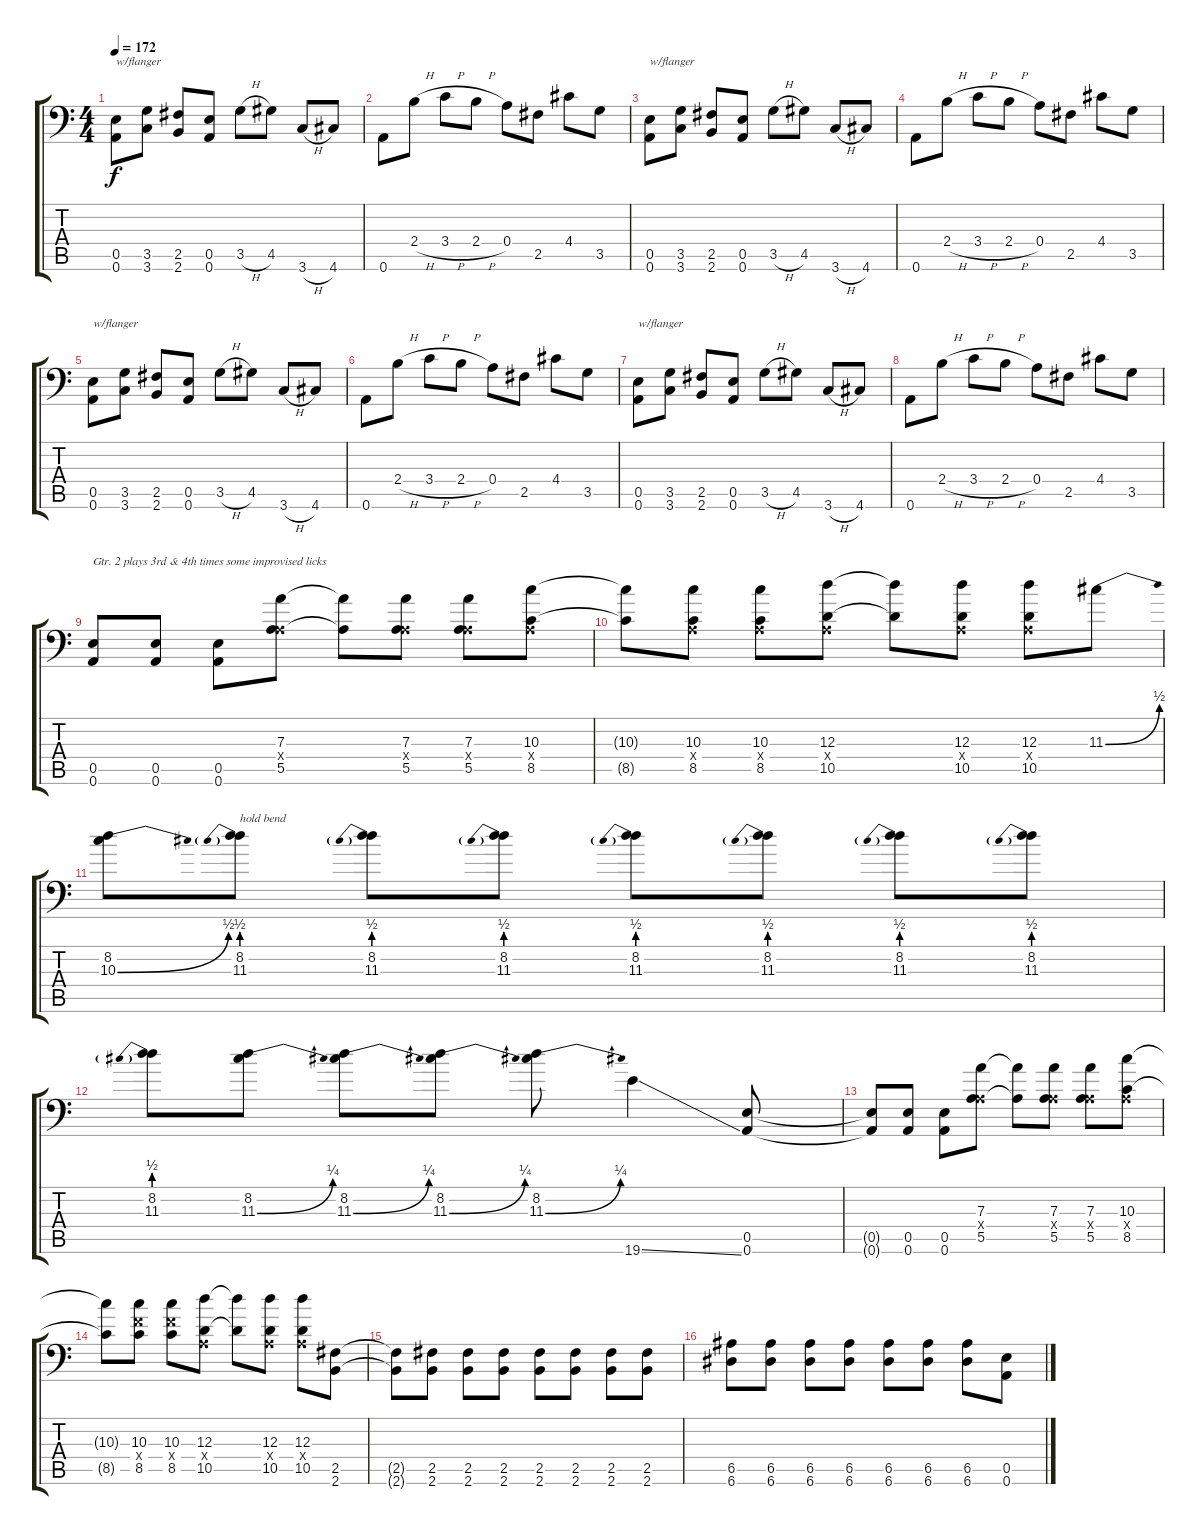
\track (" " " ") {instrument distortionguitar}
\staff {score tabs}
\tuning (B3 Gb3 D3 A2 E2 A1) {hide}
\ts (4 4)
\tempo 172
\clef f4
\ks c
(0.5 0.6).8{txt "w/flanger" dy f} (3.5 3.6).8 (2.5 2.6).8 (0.5 0.6).8 3.5{h}.8 4.5.8 3.6{h}.8 4.6.8 |
0.6.8 2.4{h}.8 3.4{h}.8 2.4{h}.8 0.4.8 2.5.8 4.4.8 3.5.8 |
(0.5 0.6).8{txt "w/flanger"} (3.5 3.6).8 (2.5 2.6).8 (0.5 0.6).8 3.5{h}.8 4.5.8 3.6{h}.8 4.6.8 |
0.6.8 2.4{h}.8 3.4{h}.8 2.4{h}.8 0.4.8 2.5.8 4.4.8 3.5.8 |
(0.5 0.6).8{txt "w/flanger"} (3.5 3.6).8 (2.5 2.6).8 (0.5 0.6).8 3.5{h}.8 4.5.8 3.6{h}.8 4.6.8 |
0.6.8 2.4{h}.8 3.4{h}.8 2.4{h}.8 0.4.8 2.5.8 4.4.8 3.5.8 |
(0.5 0.6).8{txt "w/flanger"} (3.5 3.6).8 (2.5 2.6).8 (0.5 0.6).8 3.5{h}.8 4.5.8 3.6{h}.8 4.6.8 |
0.6.8 2.4{h}.8 3.4{h}.8 2.4{h}.8 0.4.8 2.5.8 4.4.8 3.5.8 |
(0.5 0.6).8{txt "Gtr. 2 plays 3rd & 4th times some improvised licks"} (0.5 0.6).8 (0.5 0.6).8 (7.3 0.4{x} 5.5).8 (7.3{t} 5.5{t}).8 (7.3 0.4{x} 5.5).8 (7.3 0.4{x} 5.5).8 (10.3 0.4{x} 8.5).8 |
(10.3{t} 8.5{t}).8 (10.3 0.4{x} 8.5).8 (10.3 0.4{x} 8.5).8 (12.3 0.4{x} 10.5).8 (12.3{t} 10.5{t}).8 (12.3 0.4{x} 10.5).8 (12.3 0.4{x} 10.5).8 11.3{be (bend 0 0 60 2)}.8 |
(8.2 10.3{be (bend 0 0 60 2)}).8 (8.2 11.3{be (prebend 0 2 60 2)}).8{txt "hold bend"} (8.2 11.3{be (prebend 0 2 60 2)}).8 (8.2 11.3{be (prebend 0 2 60 2)}).8 (8.2 11.3{be (prebend 0 2 60 2)}).8 (8.2 11.3{be (prebend 0 2 60 2)}).8 (8.2 11.3{be (prebend 0 2 60 2)}).8 (8.2 11.3{be (prebend 0 2 60 2)}).8 |
(8.2 11.3{be (prebend 0 2 60 2)}).8 (8.2 11.3{be (bend 0 0 60 1)}).8 (8.2 11.3{be (bend 0 0 60 1)}).8 (8.2 11.3{be (bend 0 0 60 1)}).8 (8.2 11.3{be (bend 0 0 60 1)}).8 19.6{ss}.4 (0.5 0.6).8 |
(0.5{t} 0.6{t}).8 (0.5 0.6).8 (0.5 0.6).8 (7.3 0.4{x} 5.5).8 (7.3{t} 5.5{t}).8 (7.3 0.4{x} 5.5).8 (7.3 0.4{x} 5.5).8 (10.3 0.4{x} 8.5).8 |
(10.3{t} 8.5{t}).8 (10.3 8.4{x} 8.5).8 (10.3 8.4{x} 8.5).8 (12.3 0.4{x} 10.5).8 (12.3{t} 10.5{t}).8 (12.3 0.4{x} 10.5).8 (12.3 0.4{x} 10.5).8 (2.5 2.6).8 |
(2.5{t} 2.6{t}).8 (2.5 2.6).8 (2.5 2.6).8 (2.5 2.6).8 (2.5 2.6).8 (2.5 2.6).8 (2.5 2.6).8 (2.5 2.6).8 |
(6.5 6.6).8 (6.5 6.6).8 (6.5 6.6).8 (6.5 6.6).8 (6.5 6.6).8 (6.5 6.6).8 (6.5 6.6).8 (0.5 0.6).8
